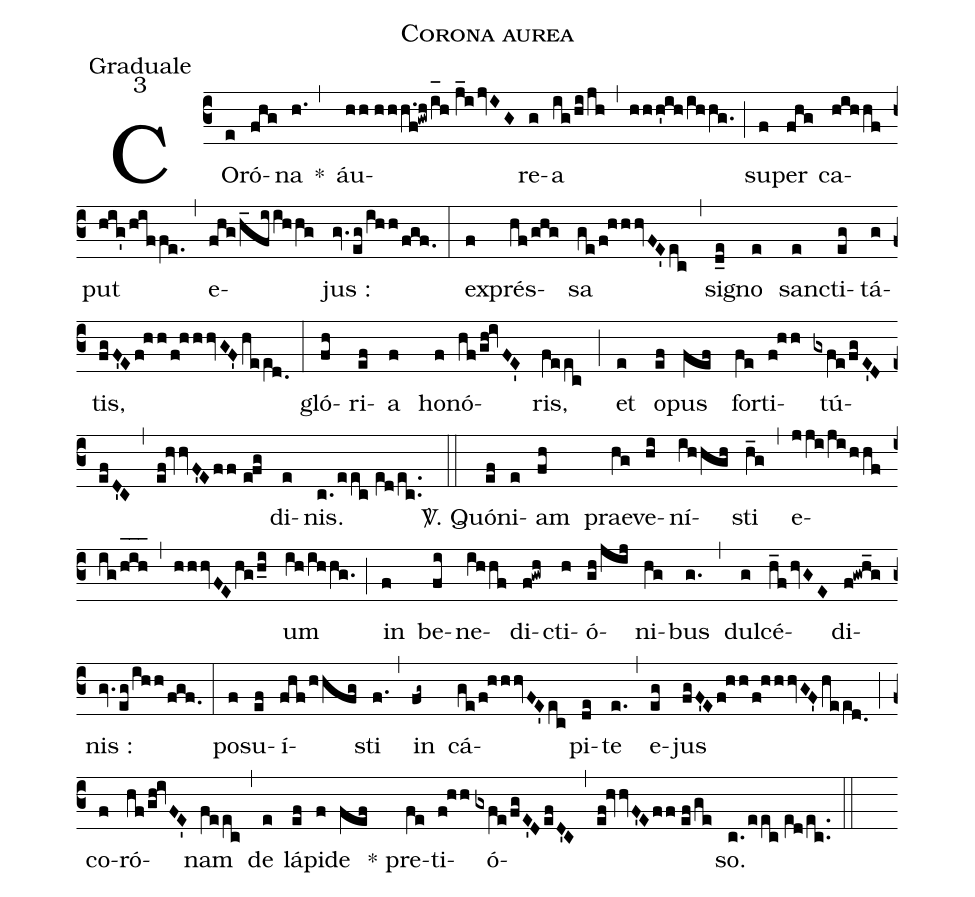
name:Corona aurea;
office-part:Graduale;
mode:3;
%%
(c3) CO(e)ró(fhg)na(h.) <clear>*(,) áu(hh//hhh.f!gwh/i_[oh:h]h//j_ijvIG)re(g)a(ig/hi/jh) (,) (hhh'ih/ihhg.) (;) su(f)per(fhg) ca(hihhf)put(hig'/hiffe.) (,) e(fhg/h_fiihhg)jus :(gv.eg/ihh/fgf.) (:) ex(f)prés(hf/ghg)sa(ge/f!hhhvFE'ec) (,) si(d_e)gno(e) san(e)cti(eg)tá(g)tis,(fgF'Ef!hh/f!hhhvGF'hee[ll:1]d.0) (:) gló(fh)ri(ef)a(f) ho(f)nó(hf/gh!ivFE')ris,(feec) (;) et(e) o(ef)pus(fef) for(fe)ti(f!hh)tú(gxfe/fgE'DefD'C)(,)(ef!hvvF'Eff//efg)di(e)nis.(c./eec//e[ll:1]d/ec..) (::) <sp>V/</sp>. Quó(ef)ni(e)am(fh) prae(hg)ve(hi)ní(ihhgh)sti(h_g) (,) e(jji/jihhf/ig/h_[oh:h]i_[oh:h]h_[oh:h])(,)(hhhvFEhg/h_i)um(ih/ihhg.) (;) in(f) be(fi)ne(ihhf)di(f!gwh)cti(h)ó(gh/jij)ni(hg)bus(g.) (,) dul(g)cé(h_fhvGE)di(f!gwh_g)nis :(gv.eg/ihh/fgf.) (:) po(f)su(ef)í(fhf/hhfg)sti(f.) (,) in(fg~) cá(ge/f!hhhvFE'ec)pi(de)te(e.) (,) e(eg)jus(fgF'Ef!hh/f!hhhvGF'hee[ll:1]d.0) (;) co(f)ró(hf/gh!ivFE')nam(feec) (,) de(e) lá(ef)pi(f)de(fef) ()* pre(fe)ti(f!hh)ó(gxfe/fgE'DefD'C)(,)(ef!hvvF'Eff//ef/ge)so.(c./eec//e[ll:1]d/ec..) (::)
